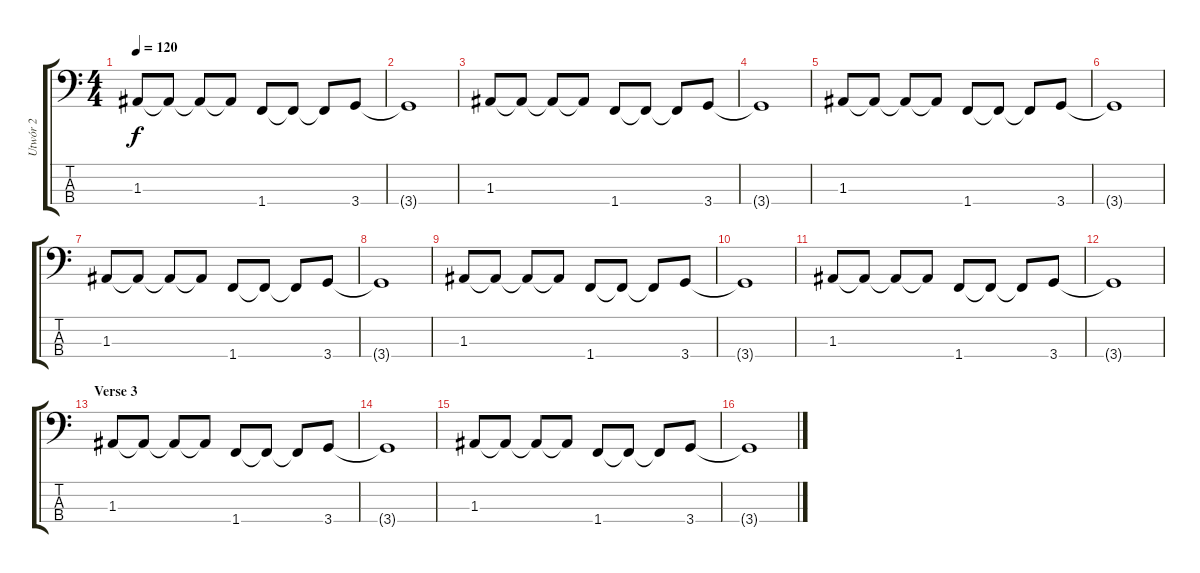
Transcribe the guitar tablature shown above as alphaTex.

\track ("Utwór 2" "Utwór 2") {instrument electricbasspick}
\staff {score tabs}
\tuning (G2 D2 A1 E1) {hide}
\ts (4 4)
\tempo 120
\clef f4
\ks c
1.3.8{dy f} 1.3{t}.8 1.3{t}.8 1.3{t}.8 1.4.8 1.4{t}.8 1.4{t}.8 3.4.8 |
3.4{t}.1 |
1.3.8 1.3{t}.8 1.3{t}.8 1.3{t}.8 1.4.8 1.4{t}.8 1.4{t}.8 3.4.8 |
3.4{t}.1 |
1.3.8 1.3{t}.8 1.3{t}.8 1.3{t}.8 1.4.8 1.4{t}.8 1.4{t}.8 3.4.8 |
3.4{t}.1 |
1.3.8 1.3{t}.8 1.3{t}.8 1.3{t}.8 1.4.8 1.4{t}.8 1.4{t}.8 3.4.8 |
3.4{t}.1 |
1.3.8 1.3{t}.8 1.3{t}.8 1.3{t}.8 1.4.8 1.4{t}.8 1.4{t}.8 3.4.8 |
3.4{t}.1 |
1.3.8 1.3{t}.8 1.3{t}.8 1.3{t}.8 1.4.8 1.4{t}.8 1.4{t}.8 3.4.8 |
3.4{t}.1 |
\section ("" "Verse 3")
1.3.8 1.3{t}.8 1.3{t}.8 1.3{t}.8 1.4.8 1.4{t}.8 1.4{t}.8 3.4.8 |
3.4{t}.1 |
1.3.8 1.3{t}.8 1.3{t}.8 1.3{t}.8 1.4.8 1.4{t}.8 1.4{t}.8 3.4.8 |
3.4{t}.1
